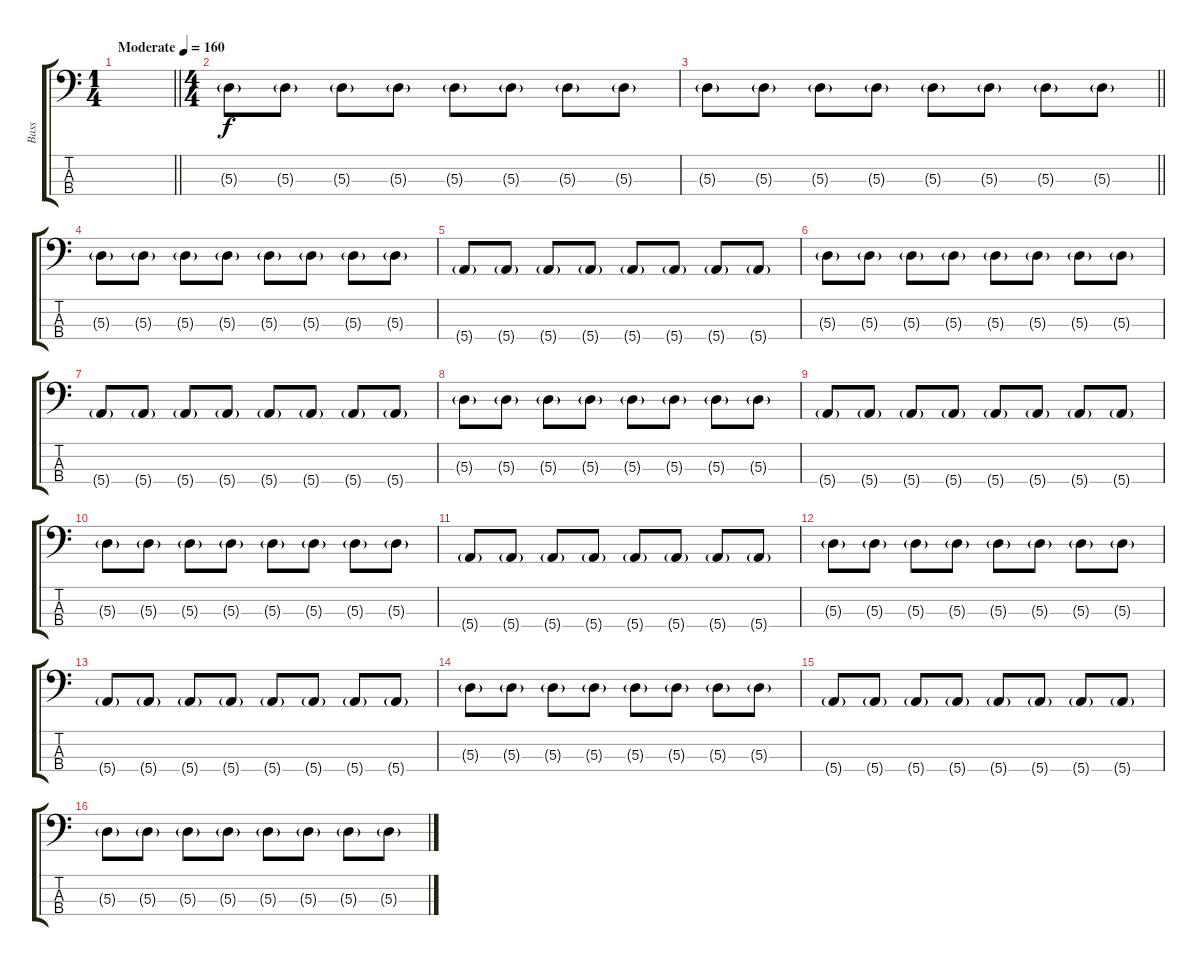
\track ("Bass" "Bass") {instrument electricbassfinger}
\staff {score tabs}
\tuning (G2 D2 A1 E1) {hide}
\ts (1 4)
\tempo (160 "Moderate")
\clef f4
\barLineRight lightlight
\ks c
|
\ts (4 4)
5.3{g}.8 5.3{g}.8 5.3{g}.8 5.3{g}.8 5.3{g}.8 5.3{g}.8 5.3{g}.8 5.3{g}.8 |
\barLineRight lightlight
5.3{g}.8 5.3{g}.8 5.3{g}.8 5.3{g}.8 5.3{g}.8 5.3{g}.8 5.3{g}.8 5.3{g}.8 |
5.3{g}.8 5.3{g}.8 5.3{g}.8 5.3{g}.8 5.3{g}.8 5.3{g}.8 5.3{g}.8 5.3{g}.8 |
5.4{g}.8 5.4{g}.8 5.4{g}.8 5.4{g}.8 5.4{g}.8 5.4{g}.8 5.4{g}.8 5.4{g}.8 |
5.3{g}.8 5.3{g}.8 5.3{g}.8 5.3{g}.8 5.3{g}.8 5.3{g}.8 5.3{g}.8 5.3{g}.8 |
5.4{g}.8 5.4{g}.8 5.4{g}.8 5.4{g}.8 5.4{g}.8 5.4{g}.8 5.4{g}.8 5.4{g}.8 |
5.3{g}.8 5.3{g}.8 5.3{g}.8 5.3{g}.8 5.3{g}.8 5.3{g}.8 5.3{g}.8 5.3{g}.8 |
5.4{g}.8 5.4{g}.8 5.4{g}.8 5.4{g}.8 5.4{g}.8 5.4{g}.8 5.4{g}.8 5.4{g}.8 |
5.3{g}.8 5.3{g}.8 5.3{g}.8 5.3{g}.8 5.3{g}.8 5.3{g}.8 5.3{g}.8 5.3{g}.8 |
5.4{g}.8 5.4{g}.8 5.4{g}.8 5.4{g}.8 5.4{g}.8 5.4{g}.8 5.4{g}.8 5.4{g}.8 |
5.3{g}.8 5.3{g}.8 5.3{g}.8 5.3{g}.8 5.3{g}.8 5.3{g}.8 5.3{g}.8 5.3{g}.8 |
5.4{g}.8 5.4{g}.8 5.4{g}.8 5.4{g}.8 5.4{g}.8 5.4{g}.8 5.4{g}.8 5.4{g}.8 |
5.3{g}.8 5.3{g}.8 5.3{g}.8 5.3{g}.8 5.3{g}.8 5.3{g}.8 5.3{g}.8 5.3{g}.8 |
5.4{g}.8 5.4{g}.8 5.4{g}.8 5.4{g}.8 5.4{g}.8 5.4{g}.8 5.4{g}.8 5.4{g}.8 |
5.3{g}.8 5.3{g}.8 5.3{g}.8 5.3{g}.8 5.3{g}.8 5.3{g}.8 5.3{g}.8 5.3{g}.8
